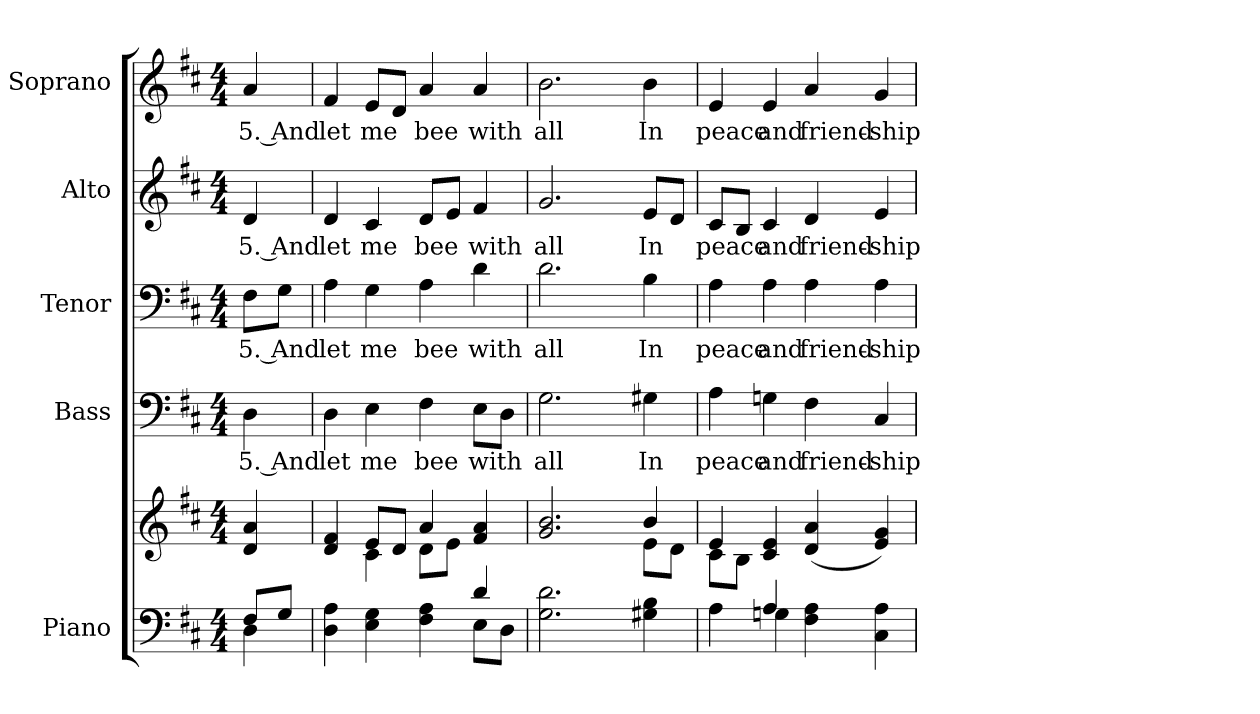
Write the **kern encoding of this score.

**kern	**kern	**kern	**text	**kern	**text	**kern	**text	**kern	**text
*part5	*part5	*part4	*part4	*part3	*part3	*part2	*part2	*part1	*part1
*staff6	*staff5	*staff4	*staff4	*staff3	*staff3	*staff2	*staff2	*staff1	*staff1
*I"Piano	*	*I"Bass	*	*I"Tenor	*	*I"Alto	*	*I"Soprano	*
*I'Pno.	*	*I'B.	*	*I'T.	*	*I'A.	*	*I'S.	*
!!LO:PB:g=z
*clefF4	*clefG2	*clefF4	*	*clefF4	*	*clefG2	*	*clefG2	*
*k[f#c#]	*k[f#c#]	*k[f#c#]	*	*k[f#c#]	*	*k[f#c#]	*	*k[f#c#]	*
*D:	*D:	*D:	*	*D:	*	*D:	*	*D:	*
*M4/4	*M4/4	*M4/4	*	*M4/4	*	*M4/4	*	*M4/4	*
*MM140	*MM140	*MM140	*	*MM140	*	*MM140	*	*MM140	*
=1	=1	=1	=1	=1	=1	=1	=1	=1	=1
*^	*	*	*	*	*	*	*	*	*
!	!	!	!	!LO:LY:b:color=#000000	!	!	!	!	!	!
!	!	!	!	!	!	!LO:LY:b:color=#000000	!	!	!	!
!	!	!	!	!	!	!	!	!LO:LY:b:color=#000000	!	!
!	!	!	!	!	!	!	!	!	!	!LO:LY:b:color=#000000
8F#i/L	4Di\	4di/ 4ai	4Di\	5. And	8F#i\L	5. And	4di/	5. And	4ai/	5. And
8Gi/J	.	.	.	.	8Gi\J	.	.	.	.	.
=2	=2	=2	=2	=2	=2	=2	=2	=2	=2	=2
*	*	*^	*	*	*	*	*	*	*	*
!	!	!	!	!	!LO:LY:b:color=#000000	!	!	!	!	!	!
!	!	!	!	!	!	!	!LO:LY:b:color=#000000	!	!	!	!
!	!	!	!	!	!	!	!	!	!LO:LY:b:color=#000000	!	!
!	!	!	!	!	!	!	!	!	!	!	!LO:LY:b:color=#000000
4Di\ 4Ai	2ryy	4di/ 4f#i	4ryy	4Di\	let	4Ai\	let	4di/	let	4f#i/	let
!	!	!	!	!	!LO:LY:b:color=#000000	!	!	!	!	!	!
!	!	!	!	!	!	!	!LO:LY:b:color=#000000	!	!	!	!
!	!	!	!	!	!	!	!	!	!LO:LY:b:color=#000000	!	!
!	!	!	!	!	!	!	!	!	!	!	!LO:LY:b:color=#000000
4Ei\ 4Gi	.	8ei/L	4c#i\	4Ei\	me	4Gi\	me	4c#i/	me	8ei/L	me
.	.	8di/J	.	.	.	.	.	.	.	8di/J	.
!	!	!	!	!	!LO:LY:b:color=#000000	!	!	!	!	!	!
!	!	!	!	!	!	!	!LO:LY:b:color=#000000	!	!	!	!
!	!	!	!	!	!	!	!	!	!LO:LY:b:color=#000000	!	!
!	!	!	!	!	!	!	!	!	!	!	!LO:LY:b:color=#000000
4F#i\ 4Ai	4ryy	4ai/	8di\L	4F#i\	bee	4Ai\	bee	8di/L	bee	4ai/	bee
.	.	.	8ei\J	.	.	.	.	8ei/J	.	.	.
!	!	!	!	!	!LO:LY:b:color=#000000	!	!	!	!	!	!
!	!	!	!	!	!	!	!LO:LY:b:color=#000000	!	!	!	!
!	!	!	!	!	!	!	!	!	!LO:LY:b:color=#000000	!	!
!	!	!	!	!	!	!	!	!	!	!	!LO:LY:b:color=#000000
4di/	8Ei\L	4f#i/ 4ai	4ryy	8Ei\L	with	4di\	with	4f#i/	with	4ai/	with
.	8Di\J	.	.	8Di\J	.	.	.	.	.	.	.
*v	*v	*	*	*	*	*	*	*	*	*	*
!!LO:PB:g=z
=3	=3	=3	=3	=3	=3	=3	=3	=3	=3	=3
*^	*	*	*	*	*	*	*	*	*	*
!	!	!	!	!	!LO:LY:b:color=#000000	!	!	!	!	!	!
*v	*v	*	*	*	*	*	*	*	*	*	*
*^	*	*	*	*	*	*	*	*	*	*
!	!	!	!	!	!	!	!LO:LY:b:color=#000000	!	!	!	!
*v	*v	*	*	*	*	*	*	*	*	*	*
*^	*	*	*	*	*	*	*	*	*	*
!	!	!	!	!	!	!	!	!	!LO:LY:b:color=#000000	!	!
*v	*v	*	*	*	*	*	*	*	*	*	*
*^	*	*	*	*	*	*	*	*	*	*
!	!	!	!	!	!	!	!	!	!	!	!LO:LY:b:color=#000000
*v	*v	*	*	*	*	*	*	*	*	*	*
2.Gi\ 2.di	2.gi/ 2.bi	2ryy	2.Gi\	all	2.di\	all	2.gi/	all	2.bi\	all
.	.	4ryy	.	.	.	.	.	.	.	.
!	!	!	!	!LO:LY:b:color=#000000	!	!	!	!	!	!
!	!	!	!	!	!	!LO:LY:b:color=#000000	!	!	!	!
!	!	!	!	!	!	!	!	!LO:LY:b:color=#000000	!	!
!	!	!	!	!	!	!	!	!	!	!LO:LY:b:color=#000000
4G#Xi\ 4Bi	4bi/	8ei\L	4G#Xi\	In	4Bi\	In	8ei/L	In	4bi\	In
.	.	8di\J	.	.	.	.	8di/J	.	.	.
=4	=4	=4	=4	=4	=4	=4	=4	=4	=4	=4
*^	*	*	*	*	*	*	*	*	*	*
!	!	!	!	!	!LO:LY:b:color=#000000	!	!	!	!	!	!
!	!	!	!	!	!	!	!LO:LY:b:color=#000000	!	!	!	!
!	!	!	!	!	!	!	!	!	!LO:LY:b:color=#000000	!	!
!	!	!	!	!	!	!	!	!	!	!	!LO:LY:b:color=#000000
4Ai\	4ryy	4ei/	8c#i\L	4Ai\	peace	4Ai\	peace	8c#i/L	peace	4ei/	peace
.	.	.	8Bi\J	.	.	.	.	8Bi/J	.	.	.
!	!	!	!	!	!LO:LY:b:color=#000000	!	!	!	!	!	!
!	!	!	!	!	!	!	!LO:LY:b:color=#000000	!	!	!	!
!	!	!	!	!	!	!	!	!	!LO:LY:b:color=#000000	!	!
!	!	!	!	!	!	!	!	!	!	!	!LO:LY:b:color=#000000
4Ai/	4Gni\	4c#i/ 4ei	4ryy	4Gni\	and	4Ai\	and	4c#i/	and	4ei/	and
!	!	!	!	!	!LO:LY:b:color=#000000	!	!	!	!	!	!
!	!	!	!	!	!	!	!LO:LY:b:color=#000000	!	!	!	!
!	!	!	!	!	!	!	!	!	!LO:LY:b:color=#000000	!	!
!	!	!	!	!	!	!	!	!	!	!	!LO:LY:b:color=#000000
4F#i\ 4Ai	2ryy	(4di/ 4ai	2ryy	4F#i\	friend-	4Ai\	friend-	4di/	friend-	4ai/	friend-
!	!	!	!	!	!LO:LY:b:color=#000000	!	!	!	!	!	!
!	!	!	!	!	!	!	!LO:LY:b:color=#000000	!	!	!	!
!	!	!	!	!	!	!	!	!	!LO:LY:b:color=#000000	!	!
!	!	!	!	!	!	!	!	!	!	!	!LO:LY:b:color=#000000
4C#i\ 4Ai	.	4ei/ 4gi)	.	4C#i/	-ship	4Ai\	-ship	4ei/	-ship	4gi/	-ship
*v	*v	*	*	*	*	*	*	*	*	*	*
*	*v	*v	*	*	*	*	*	*	*	*
=	=	=	=	=	=	=	=	=	=
*-	*-	*-	*-	*-	*-	*-	*-	*-	*-
